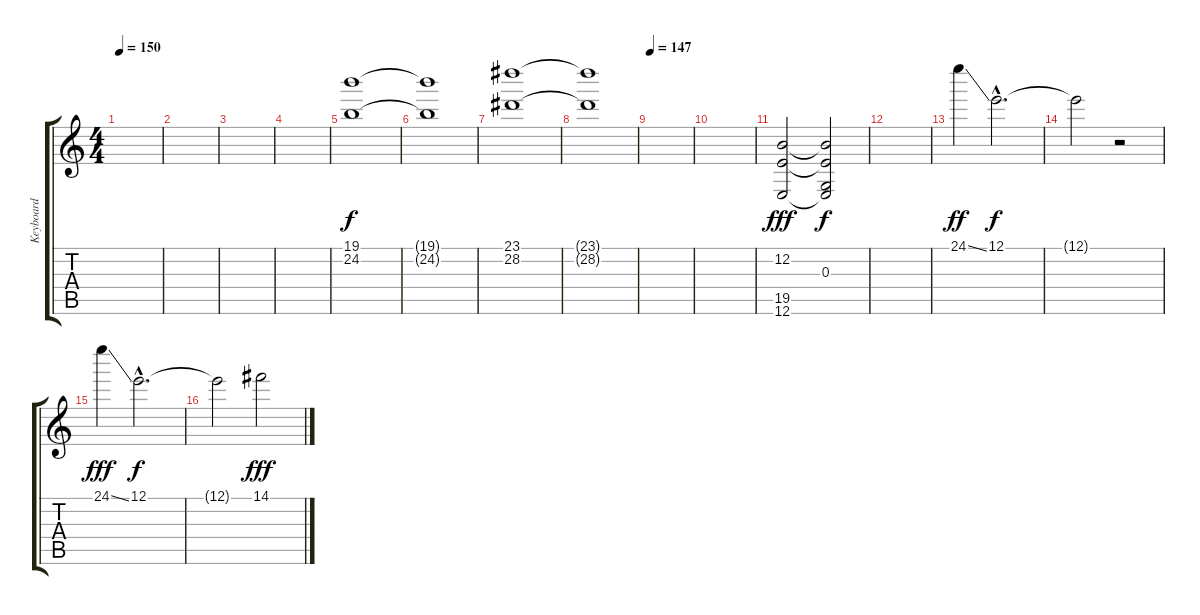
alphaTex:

\track ("Keyboard" "Keyboard") {instrument stringensemble1}
\staff {score tabs}
\tuning (E5 B3 G3 D3 A2 E2) {hide}
\ts (4 4)
\tempo 150
\clef g2
\ks c
|
|
|
|
(19.1 24.2).1{dy f} |
(19.1{t} 24.2{t}).1 |
(23.1 28.2).1 |
(23.1{t} 28.2{t}).1 |
\tempo 147
|
|
(12.2 19.5 12.6).2{dy fff volume 9 balance 13 instrument pad8sweep} (12.2{t} 0.3 19.5{t} 12.6{t}).2{dy f volume 7} |
|
24.1{ss}.4{dy ff volume 12 instrument stringensemble1} 12.1{hac}.2{d dy f} |
12.1{t}.2 r.2 |
24.1{ss}.4{dy fff} 12.1{hac}.2{d dy f} |
12.1{t}.2 14.1.2{dy fff}
